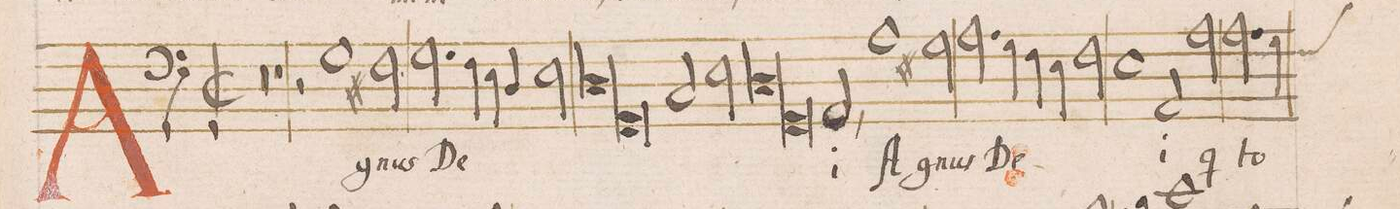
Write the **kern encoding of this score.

**kern	**text
*I"BASSVS	*
*clefF4	*
*k[]	*
*met(C|)	*
*M2/1	*
0r	.
=2-	=2-
1r	.
2r	.
1G\	A-
=3-	=3-
*2\right	*
2F#X\	-gnus
2.G\	De-
4Fny\	.
=4-	=4-
4E\	.
4D/	.
2E\	.
*lig	*
1D	.
=5-	=5-
1GG	.
*Xlig	*
2C/	.
2E\	.
=6-	=6-
*lig	*
1D	.
1GG	.
*Xlig	*
=7-	=7-
2AA,>/	-i
1A	A-
2G#X\	-gnus
=8	=8
2.A\	De-
4Gny\	.
4F\	.
4E\	.
2F\	.
=9-	=9-
1E	.
2AA/	-i
2A\	q(ui)
=10	=10
2.A\	to-
4G\	.
*custos:F	*
*-	*-
